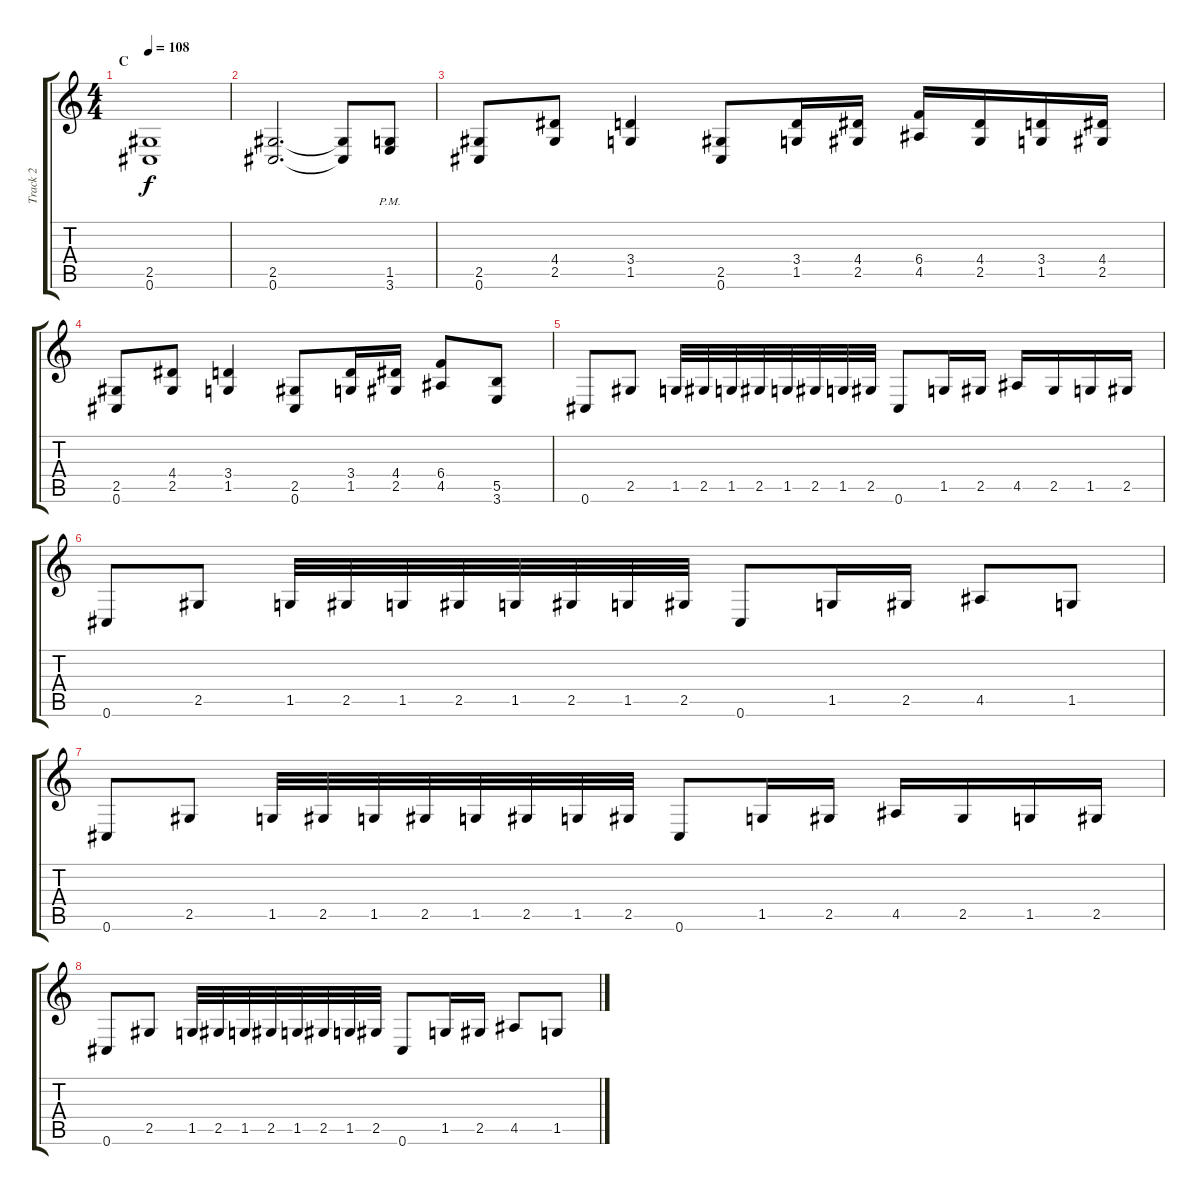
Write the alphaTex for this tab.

\track ("Track 2" "Track 2") {instrument distortionguitar}
\staff {score tabs}
\tuning (Db4 Ab3 E3 B2 Gb2 Db2) {hide}
\ts (4 4)
\section ("" "C")
\tempo 108
\clef g2
\ks c
(2.5 0.6).1{dy f} |
(2.5 0.6).2{d} (2.5{t} 0.6{t}).8 (1.5{pm} 3.6{pm}).8 |
(2.5 0.6).8 (4.4 2.5).8 (3.4 1.5).4 (2.5 0.6).8 (3.4 1.5).16 (4.4 2.5).16 (6.4 4.5).16 (4.4 2.5).16 (3.4 1.5).16 (4.4 2.5).16 |
(2.5 0.6).8 (4.4 2.5).8 (3.4 1.5).4 (2.5 0.6).8 (3.4 1.5).16 (4.4 2.5).16 (6.4 4.5).8 (5.5 3.6).8 |
0.6.8 2.5.8 1.5.32 2.5.32 1.5.32 2.5.32 1.5.32 2.5.32 1.5.32 2.5.32 0.6.8 1.5.16 2.5.16 4.5.16 2.5.16 1.5.16 2.5.16 |
0.6.8 2.5.8 1.5.32 2.5.32 1.5.32 2.5.32 1.5.32 2.5.32 1.5.32 2.5.32 0.6.8 1.5.16 2.5.16 4.5.8 1.5.8 |
0.6.8 2.5.8 1.5.32 2.5.32 1.5.32 2.5.32 1.5.32 2.5.32 1.5.32 2.5.32 0.6.8 1.5.16 2.5.16 4.5.16 2.5.16 1.5.16 2.5.16 |
0.6.8 2.5.8 1.5.32 2.5.32 1.5.32 2.5.32 1.5.32 2.5.32 1.5.32 2.5.32 0.6.8 1.5.16 2.5.16 4.5.8 1.5.8
